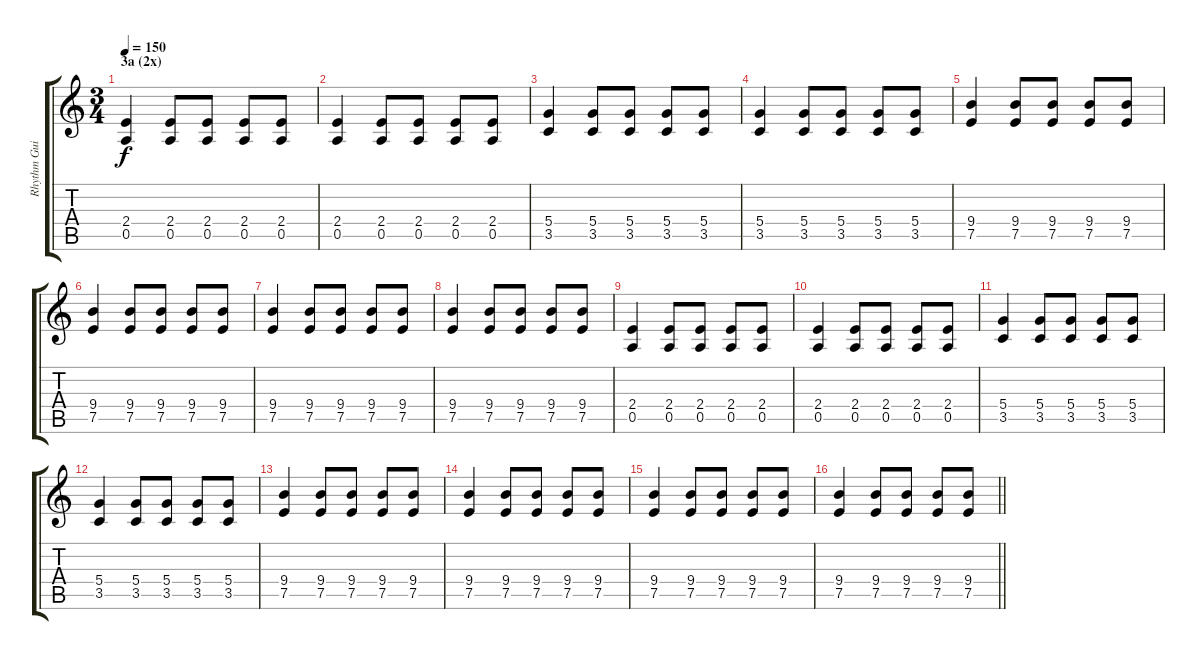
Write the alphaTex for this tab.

\track ("Rhythm Guitar" "Rhythm Gui") {instrument distortionguitar}
\staff {score tabs}
\tuning (E4 B3 G3 D3 A2 E2) {hide}
\ts (3 4)
\section ("" "3a (2x)")
\tempo 150
\clef g2
\ks c
(2.4 0.5).4{dy f} (2.4 0.5).8 (2.4 0.5).8 (2.4 0.5).8 (2.4 0.5).8 |
(2.4 0.5).4 (2.4 0.5).8 (2.4 0.5).8 (2.4 0.5).8 (2.4 0.5).8 |
(5.4 3.5).4 (5.4 3.5).8 (5.4 3.5).8 (5.4 3.5).8 (5.4 3.5).8 |
(5.4 3.5).4 (5.4 3.5).8 (5.4 3.5).8 (5.4 3.5).8 (5.4 3.5).8 |
(9.4 7.5).4 (9.4 7.5).8 (9.4 7.5).8 (9.4 7.5).8 (9.4 7.5).8 |
(9.4 7.5).4 (9.4 7.5).8 (9.4 7.5).8 (9.4 7.5).8 (9.4 7.5).8 |
(9.4 7.5).4 (9.4 7.5).8 (9.4 7.5).8 (9.4 7.5).8 (9.4 7.5).8 |
(9.4 7.5).4 (9.4 7.5).8 (9.4 7.5).8 (9.4 7.5).8 (9.4 7.5).8 |
(2.4 0.5).4 (2.4 0.5).8 (2.4 0.5).8 (2.4 0.5).8 (2.4 0.5).8 |
(2.4 0.5).4 (2.4 0.5).8 (2.4 0.5).8 (2.4 0.5).8 (2.4 0.5).8 |
(5.4 3.5).4 (5.4 3.5).8 (5.4 3.5).8 (5.4 3.5).8 (5.4 3.5).8 |
(5.4 3.5).4 (5.4 3.5).8 (5.4 3.5).8 (5.4 3.5).8 (5.4 3.5).8 |
(9.4 7.5).4 (9.4 7.5).8 (9.4 7.5).8 (9.4 7.5).8 (9.4 7.5).8 |
(9.4 7.5).4 (9.4 7.5).8 (9.4 7.5).8 (9.4 7.5).8 (9.4 7.5).8 |
(9.4 7.5).4 (9.4 7.5).8 (9.4 7.5).8 (9.4 7.5).8 (9.4 7.5).8 |
\barLineRight lightlight
(9.4 7.5).4 (9.4 7.5).8 (9.4 7.5).8 (9.4 7.5).8 (9.4 7.5).8
